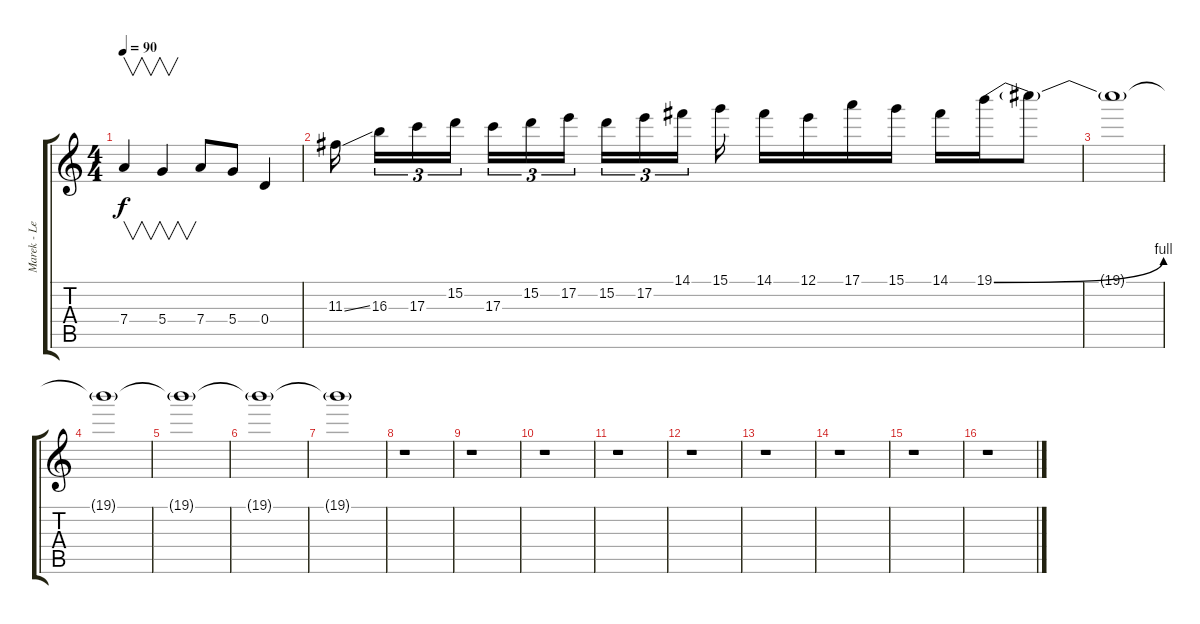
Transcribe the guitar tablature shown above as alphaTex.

\track ("Marek - Lead Guitar" "Marek - Le") {instrument overdrivenguitar}
\staff {score tabs}
\tuning (E4 B3 G3 D3 A2 E2) {hide}
\ts (4 4)
\tempo 90
\clef g2
\ks c
7.4.4{v dy f} 5.4.4{v} 7.4.8 5.4.8 0.4.4 |
11.3{ss}.16 16.3.16{tu (3 2)} 17.3.16{tu (3 2)} 15.2.16{tu (3 2)} 17.3.16{tu (3 2)} 15.2.16{tu (3 2)} 17.2.16{tu (3 2)} 15.2.16{tu (3 2)} 17.2.16{tu (3 2)} 14.1.16{tu (3 2)} 15.1.16 14.1.16 12.1.16 17.1.16 15.1.16 14.1.16 19.1{be (bend 0 0 60 4)}.16 19.1{t}.8 |
19.1{t}.1{volume 8} |
19.1{t}.1 |
19.1{t}.1{volume 1} |
19.1{t}.1 |
19.1{t}.1 |
r.1 |
r.1 |
r.1 |
r.1 |
r.1 |
r.1 |
r.1 |
r.1 |
r.1
